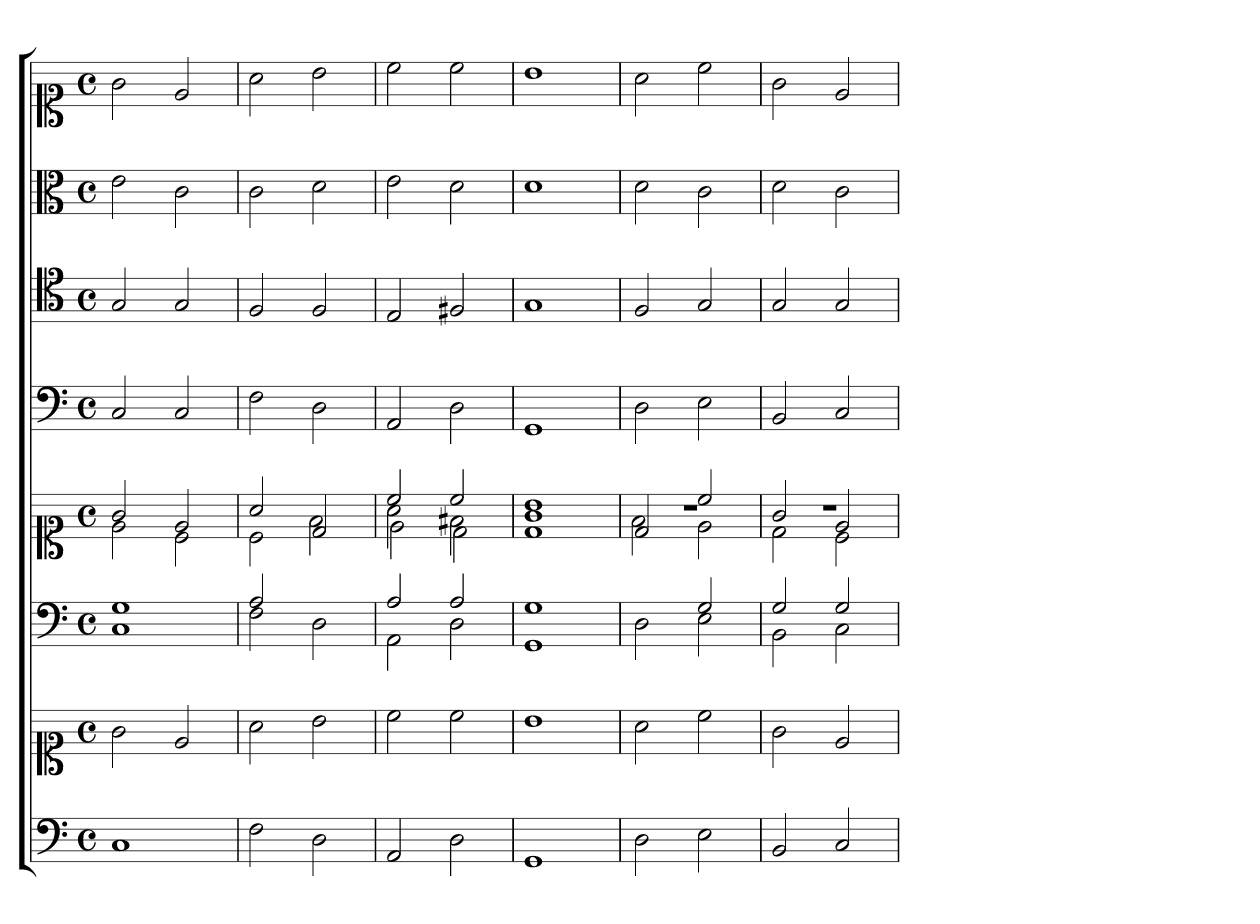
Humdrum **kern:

**kern	**kern	**kern	**kern	**kern	**kern	**kern	**kern
*part6	*part6	*part5	*part5	*part4	*part3	*part2	*part1
*staff8	*staff7	*staff6	*staff5	*staff4	*staff3	*staff2	*staff1
*clefF4	*clefC1	*clefF4	*clefC1	*clefF4	*clefC4	*clefC3	*clefC1
*k[]	*k[]	*k[]	*k[]	*k[]	*k[]	*k[]	*k[]
*M4/4	*M4/4	*M4/4	*M4/4	*M4/4	*M4/4	*M4/4	*M4/4
*met(c)	*met(c)	*met(c)	*met(c)	*met(c)	*met(c)	*met(c)	*met(c)
*MM180	*MM180	*MM180	*MM180	*MM180	*MM180	*MM180	*MM180
=1	=1	=1	=1	=1	=1	=1	=1
*	*	*^	*^	*	*	*	*
1C	2g	1G	1C	2g	2e	2C	2G	2e	2g
.	2e	.	.	2e	2c	2C	2G	2c	2e
=2	=2	=2	=2	=2	=2	=2	=2	=2	=2
2F	2a	2A	2F	2a	2c	2F	2F	2c	2a
2D	2b	2ryy	2D	2d	2f	2D	2F	2d	2b
=3	=3	=3	=3	=3	=3	=3	=3	=3	=3
*	*	*	*	*	*^	*	*	*	*
2AA	2cc	2A	2AA	2cc	2a	2e\	2AA	2E	2e	2cc
2D	2cc	2A	2D	2cc	2f#X	2d\	2D	2F#X	2d	2cc
=4	=4	=4	=4	=4	=4	=4	=4	=4	=4	=4
1GG	1b	1G	1GG	1b	1g	1d\	1GG	1G	1d	1b
=5	=5	=5	=5	=5	=5	=5	=5	=5	=5	=5
2D	2a	2ryy	2D	2d	2f	1r	2D	2F	2d	2a
2E	2cc	2G	2E	2cc	2e	.	2E	2G	2c	2cc
=6	=6	=6	=6	=6	=6	=6	=6	=6	=6	=6
2BB	2g	2G	2BB	2g	2d	1r	2BB	2G	2d	2g
2C	2e	2G	2C	2e	2c	.	2C	2G	2c	2e
*	*	*v	*v	*	*	*	*	*	*	*
*	*	*	*v	*v	*v	*	*	*	*
=	=	=	=	=	=	=	=
*-	*-	*-	*-	*-	*-	*-	*-
